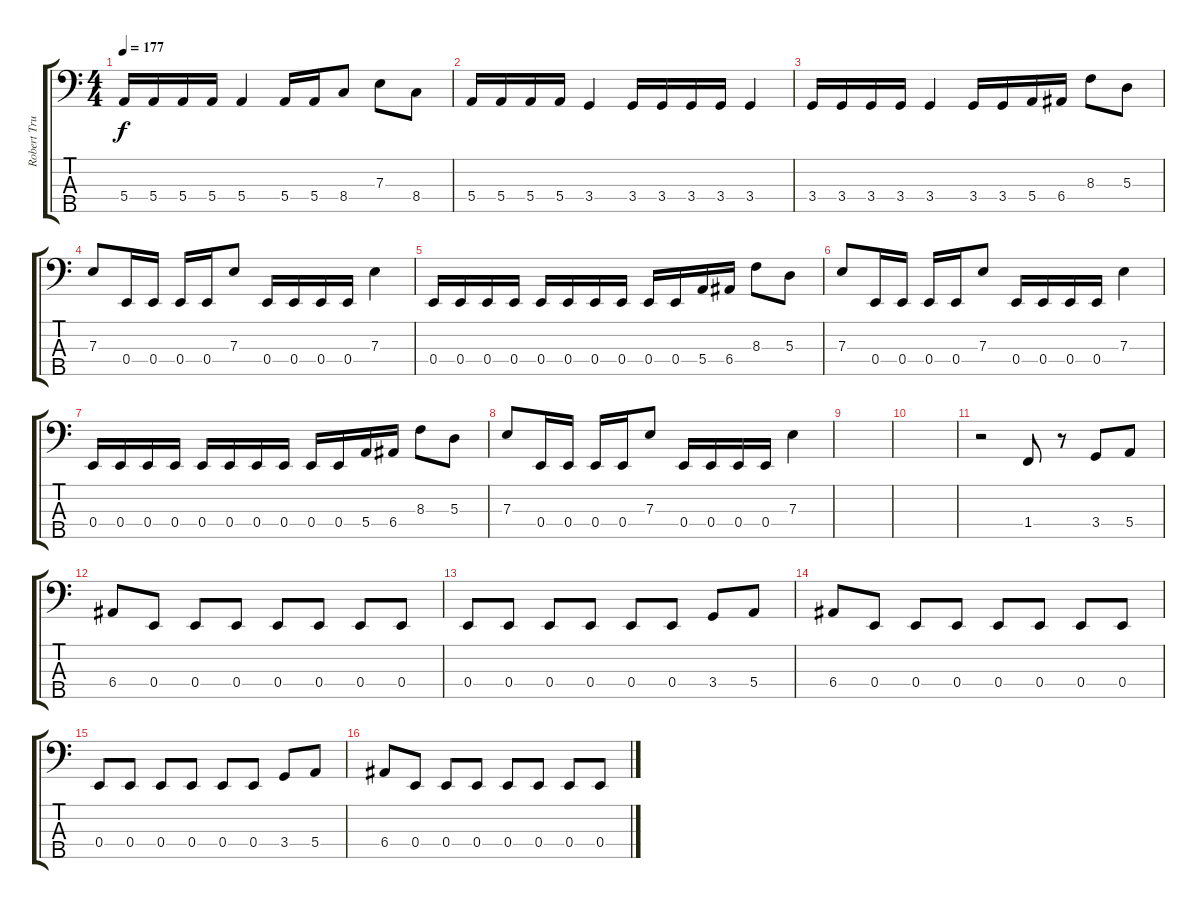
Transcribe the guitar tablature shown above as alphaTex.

\track ("Robert Trujillo" "Robert Tru") {instrument electricbassfinger}
\staff {score tabs}
\tuning (G2 D2 A1 E1 B0) {hide}
\ts (4 4)
\tempo 177
\clef f4
\ks c
5.4.16{dy f} 5.4.16 5.4.16 5.4.16 5.4.4 5.4.16 5.4.16 8.4.8 7.3.8 8.4.8 |
5.4.16 5.4.16 5.4.16 5.4.16 3.4.4 3.4.16 3.4.16 3.4.16 3.4.16 3.4.4 |
3.4.16 3.4.16 3.4.16 3.4.16 3.4.4 3.4.16 3.4.16 5.4.16 6.4.16 8.3.8 5.3.8 |
7.3.8 0.4.16 0.4.16 0.4.16 0.4.16 7.3.8 0.4.16 0.4.16 0.4.16 0.4.16 7.3.4 |
0.4.16 0.4.16 0.4.16 0.4.16 0.4.16 0.4.16 0.4.16 0.4.16 0.4.16 0.4.16 5.4.16 6.4.16 8.3.8 5.3.8 |
7.3.8 0.4.16 0.4.16 0.4.16 0.4.16 7.3.8 0.4.16 0.4.16 0.4.16 0.4.16 7.3.4 |
0.4.16 0.4.16 0.4.16 0.4.16 0.4.16 0.4.16 0.4.16 0.4.16 0.4.16 0.4.16 5.4.16 6.4.16 8.3.8 5.3.8 |
7.3.8 0.4.16 0.4.16 0.4.16 0.4.16 7.3.8 0.4.16 0.4.16 0.4.16 0.4.16 7.3.4 |
|
|
r.2 1.4.8 r.8 3.4.8 5.4.8 |
6.4.8 0.4.8 0.4.8 0.4.8 0.4.8 0.4.8 0.4.8 0.4.8 |
0.4.8 0.4.8 0.4.8 0.4.8 0.4.8 0.4.8 3.4.8 5.4.8 |
6.4.8 0.4.8 0.4.8 0.4.8 0.4.8 0.4.8 0.4.8 0.4.8 |
0.4.8 0.4.8 0.4.8 0.4.8 0.4.8 0.4.8 3.4.8 5.4.8 |
6.4.8 0.4.8 0.4.8 0.4.8 0.4.8 0.4.8 0.4.8 0.4.8
